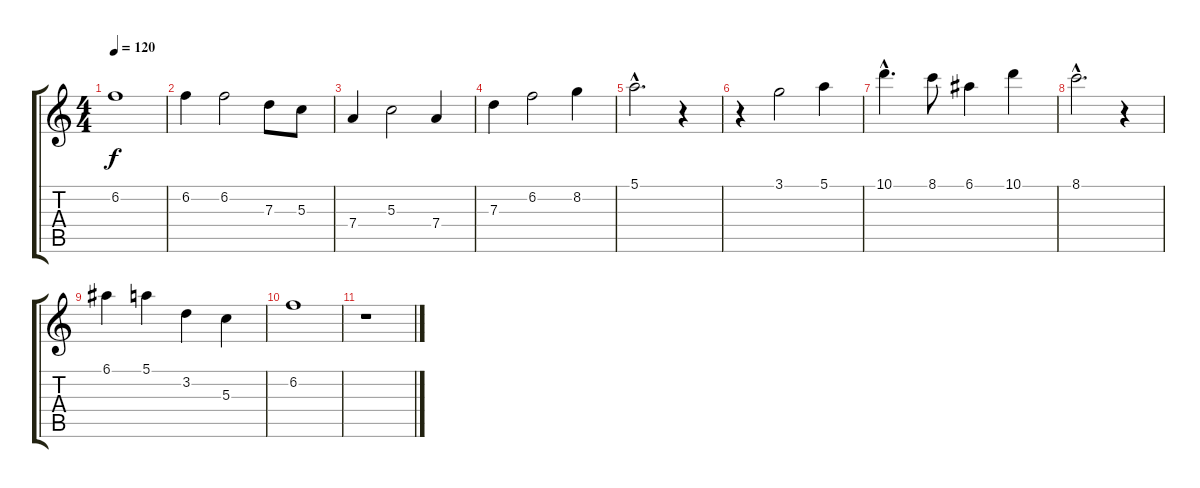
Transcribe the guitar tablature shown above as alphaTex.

\track "" {instrument electricguitarjazz}
\staff {score tabs}
\tuning (E4 B3 G3 D3 A2 E2) {hide}
\ts (4 4)
\tempo 120
\clef g2
\ks c
6.2.1{dy f} |
6.2.4 6.2.2 7.3.8 5.3.8 |
7.4.4 5.3.2 7.4.4 |
7.3.4 6.2.2 8.2.4 |
5.1{hac}.2{d} r.4 |
r.4 3.1.2 5.1.4 |
10.1{hac}.4{d} 8.1.8 6.1.4 10.1.4 |
8.1{hac}.2{d} r.4 |
6.1.4 5.1.4 3.2.4 5.3.4 |
6.2.1 |
r.1
